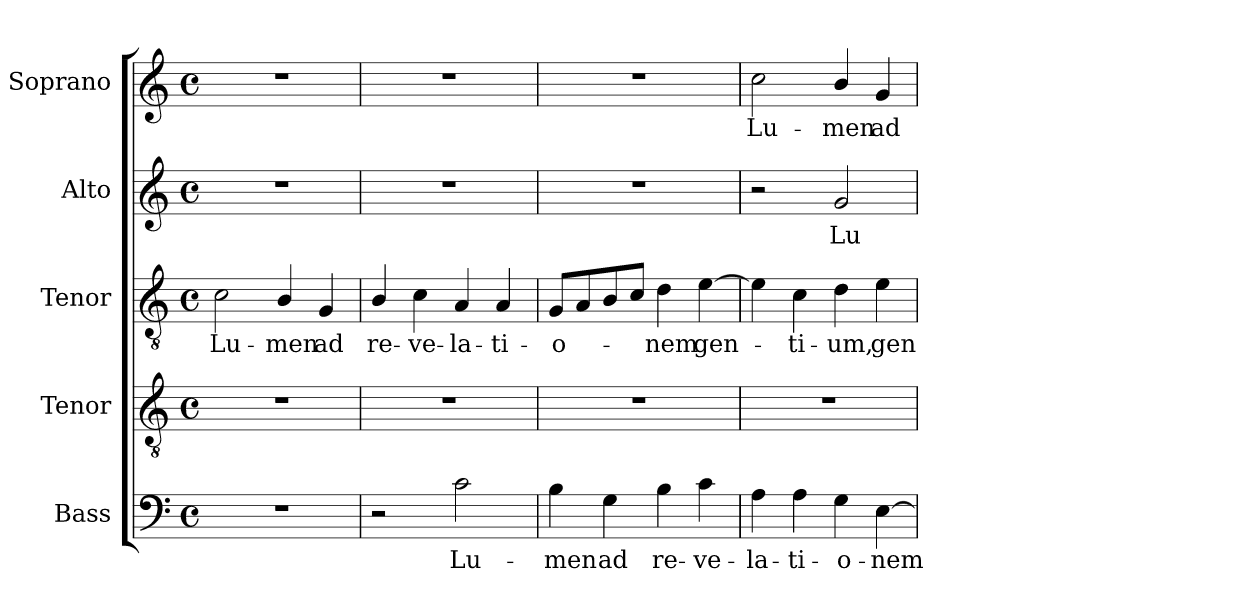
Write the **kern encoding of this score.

**kern	**text	**kern	**kern	**text	**kern	**text	**kern	**text
*part5	*part5	*part4	*part3	*part3	*part2	*part2	*part1	*part1
*staff5	*staff5	*staff4	*staff3	*staff3	*staff2	*staff2	*staff1	*staff1
*I"Bass	*	*I"Tenor	*I"Tenor	*	*I"Alto	*	*I"Soprano	*
*I'B.	*	*I'T.	*I'T.	*	*I'A.	*	*I'S.	*
!!LO:PB:g=z
*clefF4	*	*clefGv2	*clefGv2	*	*clefG2	*	*clefG2	*
*	*	*ITrd7c12	*ITrd7c12	*	*	*	*	*
*k[]	*	*k[]	*k[]	*	*k[]	*	*k[]	*
*C:	*	*C:	*C:	*	*C:	*	*C:	*
*M4/4	*	*M4/4	*M4/4	*	*M4/4	*	*M4/4	*
*met(c)	*	*met(c)	*met(c)	*	*met(c)	*	*met(c)	*
=1	=1	=1	=1	=1	=1	=1	=1	=1
!	!	!	!	!LO:LY:b:color=#000000	!	!	!	!
1r	.	1r	2Ci\	Lu-	1r	.	1r	.
!	!	!	!	!LO:LY:b:color=#000000	!	!	!	!
.	.	.	4BBi/	-men	.	.	.	.
!	!	!	!	!LO:LY:b:color=#000000	!	!	!	!
.	.	.	4GGi/	ad	.	.	.	.
=2	=2	=2	=2	=2	=2	=2	=2	=2
!	!	!	!	!LO:LY:b:color=#000000	!	!	!	!
2r	.	1r	4BBi/	re-	1r	.	1r	.
!	!	!	!	!LO:LY:b:color=#000000	!	!	!	!
.	.	.	4Ci\	-ve-	.	.	.	.
!	!LO:LY:b:color=#000000	!	!	!	!	!	!	!
!	!	!	!	!LO:LY:b:color=#000000	!	!	!	!
2ci\	Lu-	.	4AAi/	-la-	.	.	.	.
!	!	!	!	!LO:LY:b:color=#000000	!	!	!	!
.	.	.	4AAi/	-ti-	.	.	.	.
=3	=3	=3	=3	=3	=3	=3	=3	=3
!	!LO:LY:b:color=#000000	!	!	!	!	!	!	!
!	!	!	!	!LO:LY:b:color=#000000	!	!	!	!
4Bi\	-men	1r	8GGi/L	-o-	1r	.	1r	.
.	.	.	8AAi/	.	.	.	.	.
!	!LO:LY:b:color=#000000	!	!	!	!	!	!	!
4Gi\	ad	.	8BBi/	.	.	.	.	.
.	.	.	8Ci/J	.	.	.	.	.
!	!LO:LY:b:color=#000000	!	!	!	!	!	!	!
!	!	!	!	!LO:LY:b:color=#000000	!	!	!	!
4Bi\	re-	.	4Di\	-nem	.	.	.	.
!	!LO:LY:b:color=#000000	!	!	!	!	!	!	!
!	!	!	!	!LO:LY:b:color=#000000	!	!	!	!
4ci\	-ve-	.	[4Ei\	gen-	.	.	.	.
=4	=4	=4	=4	=4	=4	=4	=4	=4
!	!LO:LY:b:color=#000000	!	!	!	!	!	!	!
!	!	!	!	!	!	!	!	!LO:LY:b:color=#000000
4Ai\	-la-	1r	4Ei\]	.	2r	.	2cci\	Lu-
!	!LO:LY:b:color=#000000	!	!	!	!	!	!	!
!	!	!	!	!LO:LY:b:color=#000000	!	!	!	!
4Ai\	-ti-	.	4Ci\	-ti-	.	.	.	.
!	!LO:LY:b:color=#000000	!	!	!	!	!	!	!
!	!	!	!	!LO:LY:b:color=#000000	!	!	!	!
!	!	!	!	!	!	!LO:LY:b:color=#000000	!	!
!	!	!	!	!	!	!	!	!LO:LY:b:color=#000000
4Gi\	-o-	.	4Di\	-um,	2gi/	Lu-	4bi/	-men
!	!LO:LY:b:color=#000000	!	!	!	!	!	!	!
!	!	!	!	!LO:LY:b:color=#000000	!	!	!	!
!	!	!	!	!	!	!	!	!LO:LY:b:color=#000000
[4Ei\	-nem	.	4Ei\	gen-	.	.	4gi/	ad
=	=	=	=	=	=	=	=	=
*-	*-	*-	*-	*-	*-	*-	*-	*-
